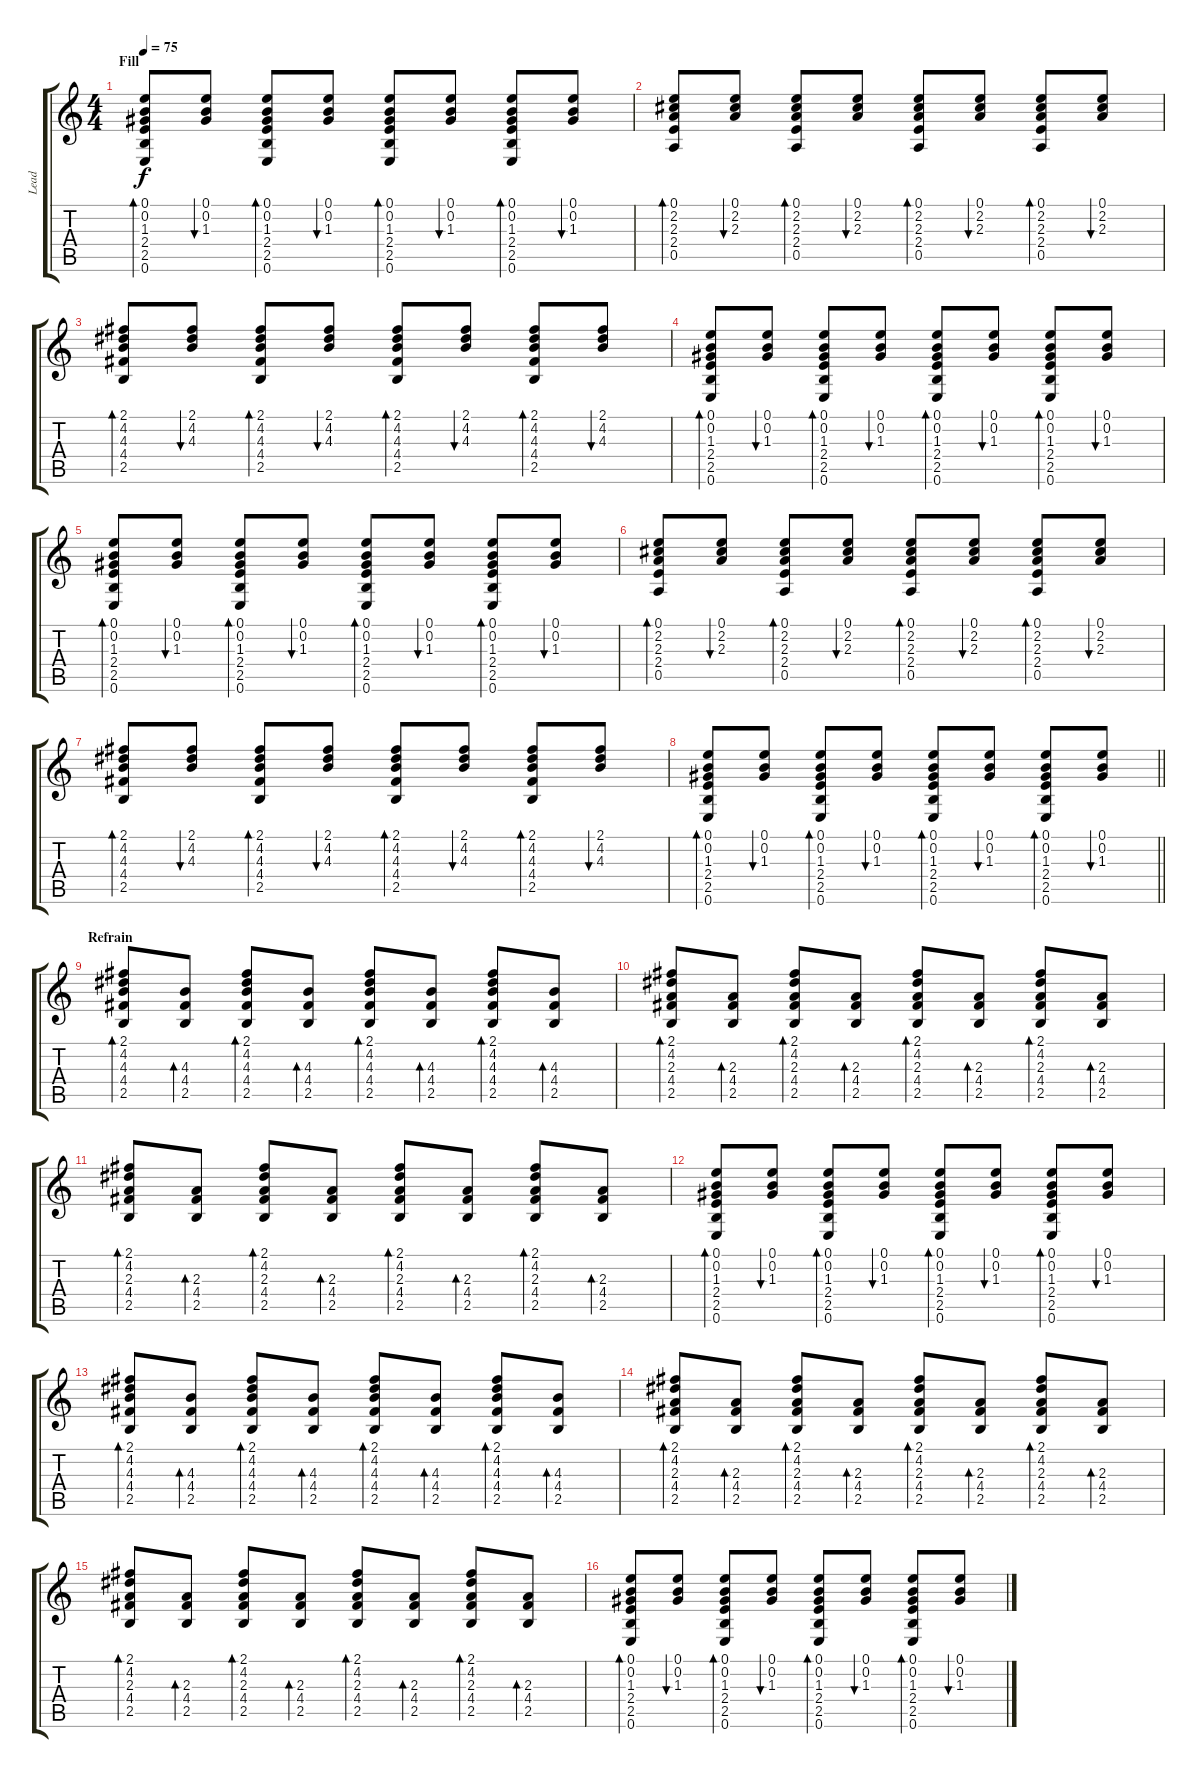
\track ("Lead" "Lead") {instrument electricguitarjazz}
\staff {score tabs}
\tuning (E4 B3 G3 D3 A2 E2) {hide}
\ts (4 4)
\section ("" "Fill")
\tempo 75
\clef g2
\ks c
(0.1 0.2 1.3 2.4 2.5 0.6).8{bd 30 dy f} (0.1 0.2 1.3).8{bu 30} (0.1 0.2 1.3 2.4 2.5 0.6).8{bd 30} (0.1 0.2 1.3).8{bu 30} (0.1 0.2 1.3 2.4 2.5 0.6).8{bd 30} (0.1 0.2 1.3).8{bu 30} (0.1 0.2 1.3 2.4 2.5 0.6).8{bd 30} (0.1 0.2 1.3).8{bu 30} |
(0.1 2.2 2.3 2.4 0.5).8{bd 30} (0.1 2.2 2.3).8{bu 30} (0.1 2.2 2.3 2.4 0.5).8{bd 30} (0.1 2.2 2.3).8{bu 30} (0.1 2.2 2.3 2.4 0.5).8{bd 30} (0.1 2.2 2.3).8{bu 30} (0.1 2.2 2.3 2.4 0.5).8{bd 30} (0.1 2.2 2.3).8{bu 30} |
(2.1 4.2 4.3 4.4 2.5).8{bd 30} (2.1 4.2 4.3).8{bu 30} (2.1 4.2 4.3 4.4 2.5).8{bd 30} (2.1 4.2 4.3).8{bu 30} (2.1 4.2 4.3 4.4 2.5).8{bd 30} (2.1 4.2 4.3).8{bu 30} (2.1 4.2 4.3 4.4 2.5).8{bd 30} (2.1 4.2 4.3).8{bu 30} |
(0.1 0.2 1.3 2.4 2.5 0.6).8{bd 30} (0.1 0.2 1.3).8{bu 30} (0.1 0.2 1.3 2.4 2.5 0.6).8{bd 30} (0.1 0.2 1.3).8{bu 30} (0.1 0.2 1.3 2.4 2.5 0.6).8{bd 30} (0.1 0.2 1.3).8{bu 30} (0.1 0.2 1.3 2.4 2.5 0.6).8{bd 30} (0.1 0.2 1.3).8{bu 30} |
(0.1 0.2 1.3 2.4 2.5 0.6).8{bd 30} (0.1 0.2 1.3).8{bu 30} (0.1 0.2 1.3 2.4 2.5 0.6).8{bd 30} (0.1 0.2 1.3).8{bu 30} (0.1 0.2 1.3 2.4 2.5 0.6).8{bd 30} (0.1 0.2 1.3).8{bu 30} (0.1 0.2 1.3 2.4 2.5 0.6).8{bd 30} (0.1 0.2 1.3).8{bu 30} |
(0.1 2.2 2.3 2.4 0.5).8{bd 30} (0.1 2.2 2.3).8{bu 30} (0.1 2.2 2.3 2.4 0.5).8{bd 30} (0.1 2.2 2.3).8{bu 30} (0.1 2.2 2.3 2.4 0.5).8{bd 30} (0.1 2.2 2.3).8{bu 30} (0.1 2.2 2.3 2.4 0.5).8{bd 30} (0.1 2.2 2.3).8{bu 30} |
(2.1 4.2 4.3 4.4 2.5).8{bd 30} (2.1 4.2 4.3).8{bu 30} (2.1 4.2 4.3 4.4 2.5).8{bd 30} (2.1 4.2 4.3).8{bu 30} (2.1 4.2 4.3 4.4 2.5).8{bd 30} (2.1 4.2 4.3).8{bu 30} (2.1 4.2 4.3 4.4 2.5).8{bd 30} (2.1 4.2 4.3).8{bu 30} |
\barLineRight lightlight
(0.1 0.2 1.3 2.4 2.5 0.6).8{bd 30} (0.1 0.2 1.3).8{bu 30} (0.1 0.2 1.3 2.4 2.5 0.6).8{bd 30} (0.1 0.2 1.3).8{bu 30} (0.1 0.2 1.3 2.4 2.5 0.6).8{bd 30} (0.1 0.2 1.3).8{bu 30} (0.1 0.2 1.3 2.4 2.5 0.6).8{bd 30} (0.1 0.2 1.3).8{bu 30} |
\section ("" "Refrain")
(2.1 4.2 4.3 4.4 2.5).8{bd 30} (4.3 4.4 2.5).8{bd 30} (2.1 4.2 4.3 4.4 2.5).8{bd 30} (4.3 4.4 2.5).8{bd 30} (2.1 4.2 4.3 4.4 2.5).8{bd 30} (4.3 4.4 2.5).8{bd 30} (2.1 4.2 4.3 4.4 2.5).8{bd 30} (4.3 4.4 2.5).8{bd 30} |
(2.1 4.2 2.3 4.4 2.5).8{bd 30} (2.3 4.4 2.5).8{bd 30} (2.1 4.2 2.3 4.4 2.5).8{bd 30} (2.3 4.4 2.5).8{bd 30} (2.1 4.2 2.3 4.4 2.5).8{bd 30} (2.3 4.4 2.5).8{bd 30} (2.1 4.2 2.3 4.4 2.5).8{bd 30} (2.3 4.4 2.5).8{bd 30} |
(2.1 4.2 2.3 4.4 2.5).8{bd 30} (2.3 4.4 2.5).8{bd 30} (2.1 4.2 2.3 4.4 2.5).8{bd 30} (2.3 4.4 2.5).8{bd 30} (2.1 4.2 2.3 4.4 2.5).8{bd 30} (2.3 4.4 2.5).8{bd 30} (2.1 4.2 2.3 4.4 2.5).8{bd 30} (2.3 4.4 2.5).8{bd 30} |
(0.1 0.2 1.3 2.4 2.5 0.6).8{bd 30} (0.1 0.2 1.3).8{bu 30} (0.1 0.2 1.3 2.4 2.5 0.6).8{bd 30} (0.1 0.2 1.3).8{bu 30} (0.1 0.2 1.3 2.4 2.5 0.6).8{bd 30} (0.1 0.2 1.3).8{bu 30} (0.1 0.2 1.3 2.4 2.5 0.6).8{bd 30} (0.1 0.2 1.3).8{bu 30} |
(2.1 4.2 4.3 4.4 2.5).8{bd 30} (4.3 4.4 2.5).8{bd 30} (2.1 4.2 4.3 4.4 2.5).8{bd 30} (4.3 4.4 2.5).8{bd 30} (2.1 4.2 4.3 4.4 2.5).8{bd 30} (4.3 4.4 2.5).8{bd 30} (2.1 4.2 4.3 4.4 2.5).8{bd 30} (4.3 4.4 2.5).8{bd 30} |
(2.1 4.2 2.3 4.4 2.5).8{bd 30} (2.3 4.4 2.5).8{bd 30} (2.1 4.2 2.3 4.4 2.5).8{bd 30} (2.3 4.4 2.5).8{bd 30} (2.1 4.2 2.3 4.4 2.5).8{bd 30} (2.3 4.4 2.5).8{bd 30} (2.1 4.2 2.3 4.4 2.5).8{bd 30} (2.3 4.4 2.5).8{bd 30} |
(2.1 4.2 2.3 4.4 2.5).8{bd 30} (2.3 4.4 2.5).8{bd 30} (2.1 4.2 2.3 4.4 2.5).8{bd 30} (2.3 4.4 2.5).8{bd 30} (2.1 4.2 2.3 4.4 2.5).8{bd 30} (2.3 4.4 2.5).8{bd 30} (2.1 4.2 2.3 4.4 2.5).8{bd 30} (2.3 4.4 2.5).8{bd 30} |
(0.1 0.2 1.3 2.4 2.5 0.6).8{bd 30} (0.1 0.2 1.3).8{bu 30} (0.1 0.2 1.3 2.4 2.5 0.6).8{bd 30} (0.1 0.2 1.3).8{bu 30} (0.1 0.2 1.3 2.4 2.5 0.6).8{bd 30} (0.1 0.2 1.3).8{bu 30} (0.1 0.2 1.3 2.4 2.5 0.6).8{bd 30} (0.1 0.2 1.3).8{bu 30}
